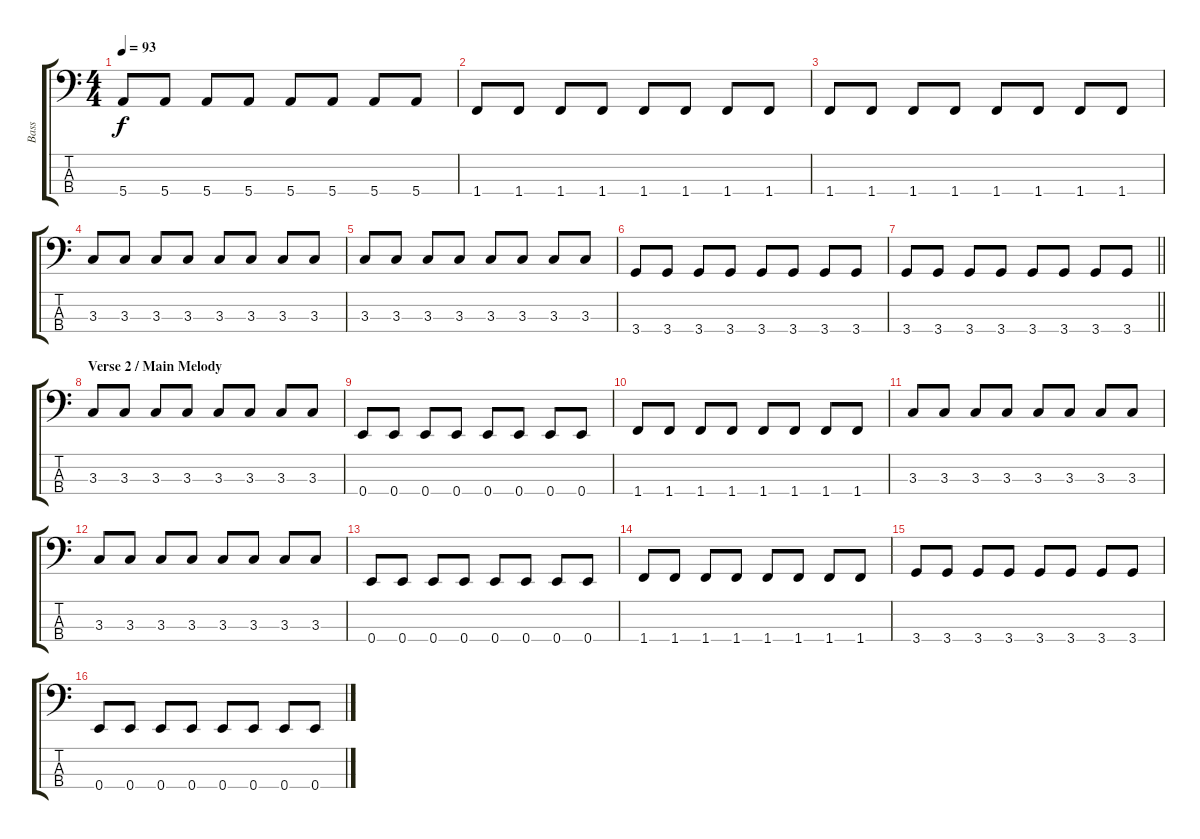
\track ("Bass" "Bass") {instrument electricbassfinger}
\staff {score tabs}
\tuning (G2 D2 A1 E1) {hide}
\ts (4 4)
\tempo 93
\clef f4
\ks c
5.4.8{dy f} 5.4.8 5.4.8 5.4.8 5.4.8 5.4.8 5.4.8 5.4.8 |
1.4.8 1.4.8 1.4.8 1.4.8 1.4.8 1.4.8 1.4.8 1.4.8 |
1.4.8 1.4.8 1.4.8 1.4.8 1.4.8 1.4.8 1.4.8 1.4.8 |
3.3.8 3.3.8 3.3.8 3.3.8 3.3.8 3.3.8 3.3.8 3.3.8 |
3.3.8 3.3.8 3.3.8 3.3.8 3.3.8 3.3.8 3.3.8 3.3.8 |
3.4.8 3.4.8 3.4.8 3.4.8 3.4.8 3.4.8 3.4.8 3.4.8 |
\barLineRight lightlight
3.4.8 3.4.8 3.4.8 3.4.8 3.4.8 3.4.8 3.4.8 3.4.8 |
\section ("" "Verse 2 / Main Melody")
3.3.8 3.3.8 3.3.8 3.3.8 3.3.8 3.3.8 3.3.8 3.3.8 |
0.4.8 0.4.8 0.4.8 0.4.8 0.4.8 0.4.8 0.4.8 0.4.8 |
1.4.8 1.4.8 1.4.8 1.4.8 1.4.8 1.4.8 1.4.8 1.4.8 |
3.3.8 3.3.8 3.3.8 3.3.8 3.3.8 3.3.8 3.3.8 3.3.8 |
3.3.8 3.3.8 3.3.8 3.3.8 3.3.8 3.3.8 3.3.8 3.3.8 |
0.4.8 0.4.8 0.4.8 0.4.8 0.4.8 0.4.8 0.4.8 0.4.8 |
1.4.8 1.4.8 1.4.8 1.4.8 1.4.8 1.4.8 1.4.8 1.4.8 |
3.4.8 3.4.8 3.4.8 3.4.8 3.4.8 3.4.8 3.4.8 3.4.8 |
0.4.8 0.4.8 0.4.8 0.4.8 0.4.8 0.4.8 0.4.8 0.4.8
